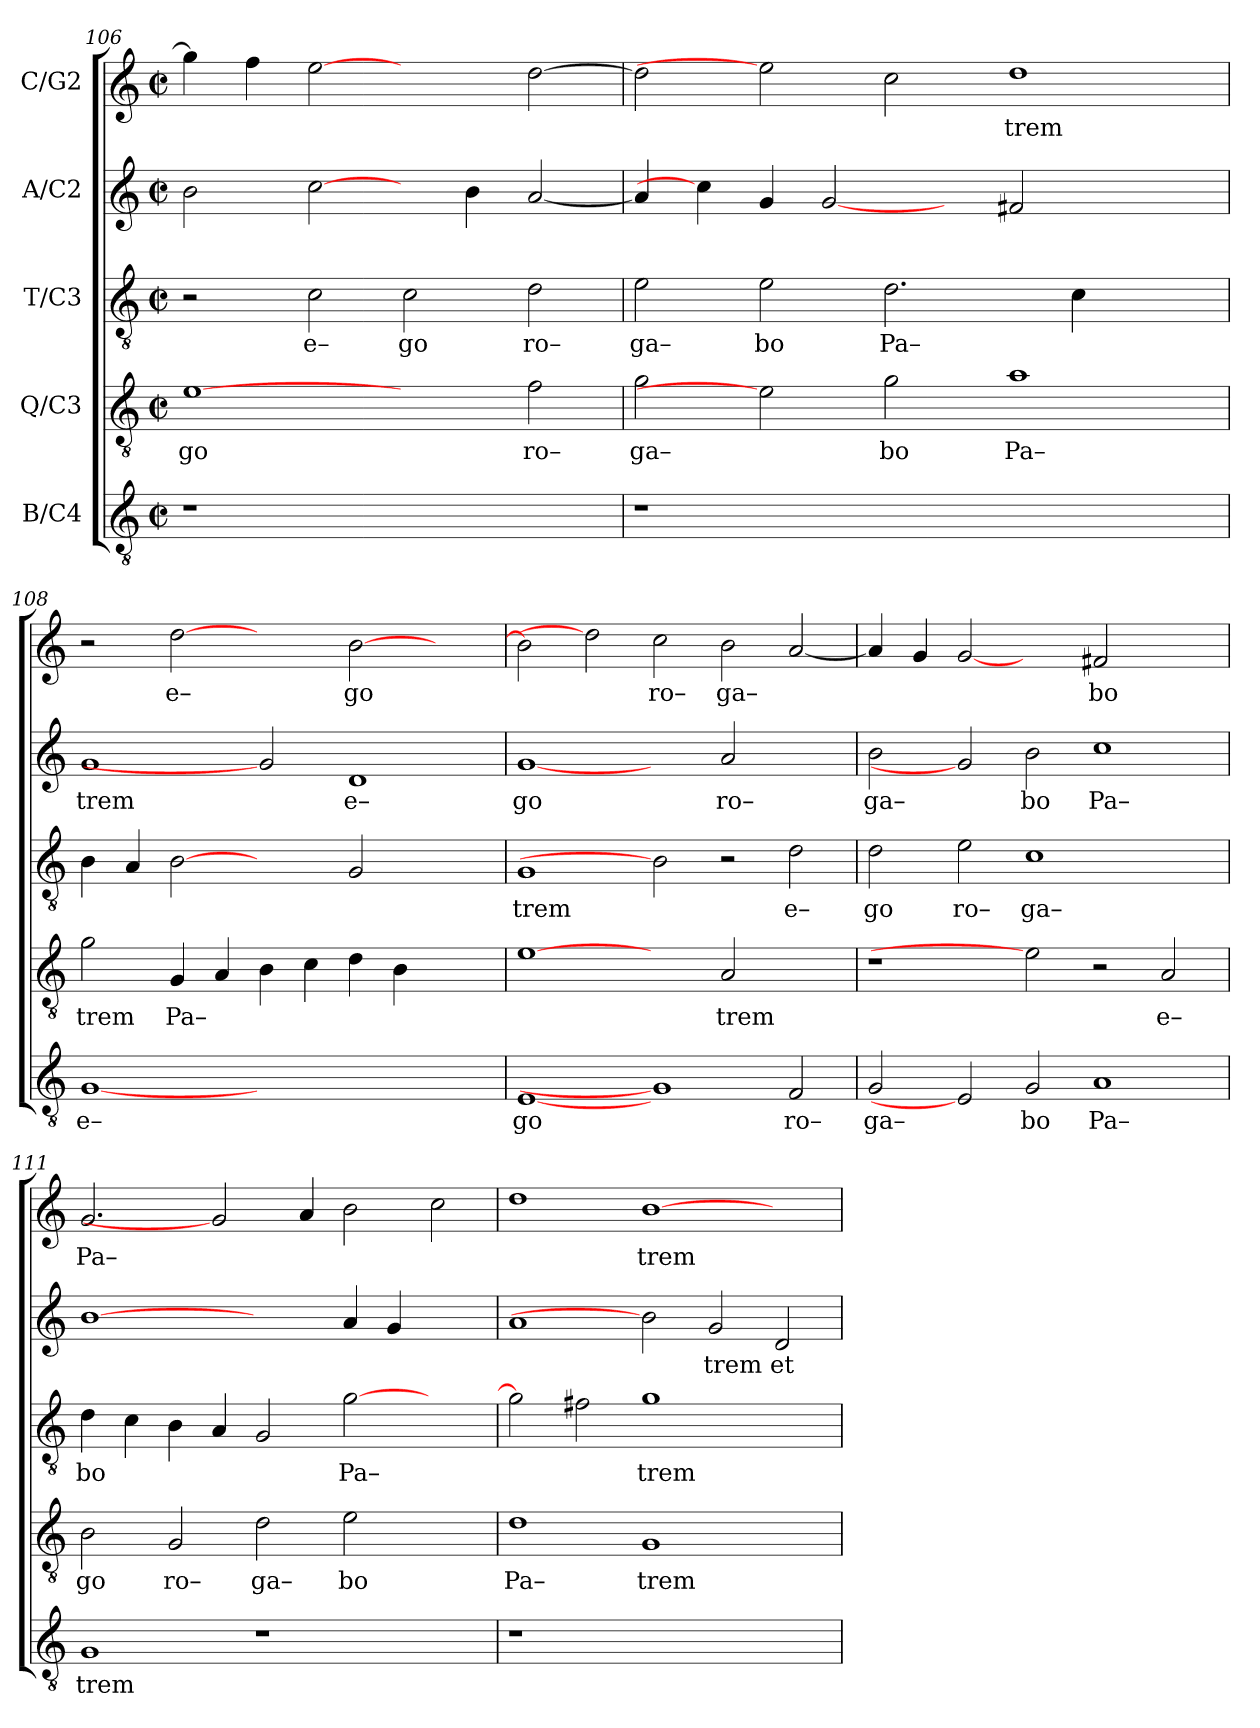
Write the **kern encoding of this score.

**kern	**text	**kern	**text	**kern	**text	**kern	**text	**kern	**text
*part5	*part5	*part4	*part4	*part3	*part3	*part2	*part2	*part1	*part1
*staff5	*staff5	*staff4	*staff4	*staff3	*staff3	*staff2	*staff2	*staff1	*staff1
*I"B/C4	*	*I"Q/C3	*	*I"T/C3	*	*I"A/C2	*	*I"C/G2	*
*clefGv2	*	*clefGv2	*	*clefGv2	*	*clefG2	*	*clefG2	*
*k[]	*	*k[]	*	*k[]	*	*k[]	*	*k[]	*
*C:	*	*C:	*	*C:	*	*C:	*	*C:	*
*M2/2	*	*M2/2	*	*M2/2	*	*M2/2	*	*M2/2	*
*met(c|)	*	*met(c|)	*	*met(c|)	*	*met(c|)	*	*met(c|)	*
=106	=106	=106	=106	=106	=106	=106	=106	=106	=106
!	!	!	!LO:LY:b	!	!	!	!	!	!
1r	.	[1e	go	2r	.	2b\	.	4gg\]	.
.	.	.	.	.	.	.	.	4ff\	.
!	!	!	!	!	!LO:LY:b	!	!	!	!
.	.	.	.	2c\	e–	[2cc\	.	[2ee	.
!	!	!	!	!	!LO:LY:b	!	!	!	!
1ryy	.	2ryy	.	2c\	go	4ryy	.	2ryy	.
.	.	.	.	.	.	4b\	.	.	.
!	!	!	!LO:LY:b	!	!LO:LY:b	!	!	!	!
.	.	2f\	ro–	2d\	ro–	[2a/	.	[2dd\	.
=107	=107	=107	=107	=107	=107	=107	=107	=107	=107
!	!	!	!LO:LY:b	!	!LO:LY:b	!	!	!	!
1r	.	2g\	ga–	2e\	ga–	4a/]	.	2dd\]	.
.	.	.	.	.	.	4cc\]	.	.	.
!	!	!	!	!	!LO:LY:b	!	!	!	!
.	.	2e]	.	2e\	bo	4g/	.	2ee]	.
.	.	.	.	.	.	[2g	.	.	.
!	!	!	!LO:LY:b	!	!LO:LY:b	!	!	!	!
1.ryy	.	2g\	bo	2.d\	Pa–	.	.	2cc\	.
.	.	.	.	.	.	4ryy	.	.	.
!	!	!	!LO:LY:b	!	!	!	!	!	!LO:LY:b
.	.	1a	Pa–	.	.	2f#/	.	1dd	trem
.	.	.	.	4c\	.	.	.	.	.
.	.	.	.	2ryy	.	2ryy	.	.	.
=108	=108	=108	=108	=108	=108	=108	=108	=108	=108
!	!LO:LY:b	!	!LO:LY:b	!	!	!	!LO:LY:b	!	!
[1G	e–	2g\	trem	4B\	.	1g	trem	2r	.
.	.	.	.	4A/	.	.	.	.	.
!	!	!	!LO:LY:b	!	!	!	!	!	!LO:LY:b
.	.	4G/	Pa–	[2B	.	.	.	[2dd	e–
.	.	4A/	.	.	.	.	.	.	.
1.ryy	.	4B\	.	2ryy	.	2g]	.	2ryy	.
.	.	4c\	.	.	.	.	.	.	.
!	!	!	!	!	!	!	!LO:LY:b	!	!LO:LY:b
.	.	4d\	.	2G/	.	1d	e–	[2b\	go
.	.	4B\	.	.	.	.	.	.	.
.	.	2ryy	.	2ryy	.	.	.	2ryy	.
=109	=109	=109	=109	=109	=109	=109	=109	=109	=109
!	!LO:LY:b	!	!	!	!LO:LY:b	!	!LO:LY:b	!	!
[1E	go	[1e	.	1G	trem	[1g	go	2b\]	.
.	.	.	.	.	.	.	.	2dd]	.
!	!	!	!	!	!	!	!	!	!LO:LY:b
1G]	.	2ryy	.	2B]	.	2ryy	.	2cc\	ro–
!	!	!	!LO:LY:b	!	!	!	!LO:LY:b	!	!LO:LY:b
.	.	2A/	trem	2r	.	2a/	ro–	2b\	ga–
!	!LO:LY:b	!	!	!	!LO:LY:b	!	!	!	!
2F/	ro–	2ryy	.	2d\	e–	2ryy	.	[2a/	.
!!LO:LB:g=z
=110	=110	=110	=110	=110	=110	=110	=110	=110	=110
!	!LO:LY:b	!	!	!	!LO:LY:b	!	!LO:LY:b	!	!
2G/	ga–	1r	.	2d\	go	2b\	ga–	4a/]	.
.	.	.	.	.	.	.	.	4g/	.
!	!	!	!	!	!LO:LY:b	!	!	!	!
2E]	.	.	.	2e\	ro–	2g]	.	[2g	.
!	!LO:LY:b	!	!	!	!LO:LY:b	!	!LO:LY:b	!	!
2G/	bo	2e]	.	1c	ga–	2b\	bo	2ryy	.
!	!LO:LY:b	!	!	!	!	!	!LO:LY:b	!	!LO:LY:b
1A	Pa–	2r	.	.	.	1cc	Pa–	2f#i/	bo
!	!	!	!LO:LY:b	!	!	!	!	!	!
.	.	2A/	e–	2ryy	.	.	.	2ryy	.
=111	=111	=111	=111	=111	=111	=111	=111	=111	=111
!	!LO:LY:b	!	!LO:LY:b	!	!LO:LY:b	!	!	!	!LO:LY:b
1G	trem	2B\	go	4d\	bo	[1b	.	2.g/	Pa–
.	.	.	.	4c\	.	.	.	.	.
!	!	!	!LO:LY:b	!	!	!	!	!	!
.	.	2G/	ro–	4B\	.	.	.	.	.
.	.	.	.	4A/	.	.	.	2g]	.
!	!	!	!LO:LY:b	!	!	!	!	!	!
1r	.	2d\	ga–	2G/	.	2ryy	.	.	.
.	.	.	.	.	.	.	.	4a/	.
!	!	!	!LO:LY:b	!	!LO:LY:b	!	!	!	!
.	.	2e\	bo	[2g\	Pa–	4a/	.	2b\	.
.	.	.	.	.	.	4g/	.	.	.
2ryy	.	2ryy	.	2ryy	.	2ryy	.	2cc\	.
=112	=112	=112	=112	=112	=112	=112	=112	=112	=112
!	!	!	!LO:LY:b	!	!	!	!	!	!
1r	.	1d	Pa–	2g\]	.	1a	.	1dd	.
.	.	.	.	2f#\	.	.	.	.	.
!	!	!	!LO:LY:b	!	!LO:LY:b	!	!	!	!LO:LY:b
1.ryy	.	1G	trem	1g	trem	2b]	.	[1b	trem
!	!	!	!	!	!	!	!LO:LY:b	!	!
.	.	.	.	.	.	2g/	trem	.	.
!	!	!	!	!	!	!	!LO:LY:b	!	!
.	.	2ryy	.	2ryy	.	2d/	et	2ryy	.
=	=	=	=	=	=	=	=	=	=
*-	*-	*-	*-	*-	*-	*-	*-	*-	*-
